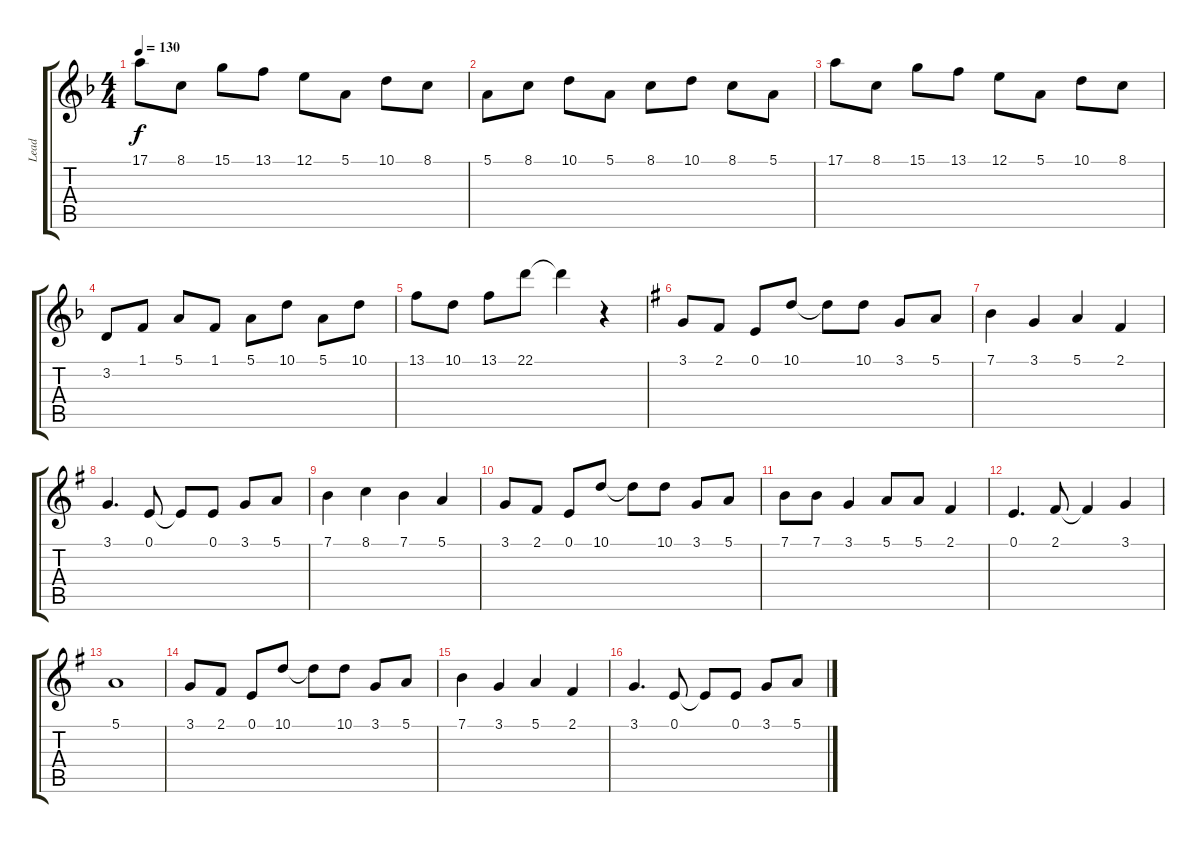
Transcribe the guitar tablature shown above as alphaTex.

\track ("Lead" "Lead") {instrument acousticgrandpiano}
\staff {score tabs}
\tuning (E4 B3 G3 D3 A2 E2) {hide}
\ts (4 4)
\tempo 130
\clef g2
\ks f
17.1.8{dy f} 8.1.8 15.1.8 13.1.8 12.1.8 5.1.8 10.1.8 8.1.8 |
5.1.8 8.1.8 10.1.8 5.1.8 8.1.8 10.1.8 8.1.8 5.1.8 |
17.1.8 8.1.8 15.1.8 13.1.8 12.1.8 5.1.8 10.1.8 8.1.8 |
3.2.8 1.1.8 5.1.8 1.1.8 5.1.8 10.1.8 5.1.8 10.1.8 |
13.1.8 10.1.8 13.1.8 22.1.8 22.1{t}.4 r.4 |
\ks g
3.1.8 2.1.8 0.1.8 10.1.8 10.1{t}.8 10.1.8 3.1.8 5.1.8 |
7.1.4 3.1.4 5.1.4 2.1.4 |
3.1.4{d} 0.1.8 0.1{t}.8 0.1.8 3.1.8 5.1.8 |
7.1.4 8.1.4 7.1.4 5.1.4 |
3.1.8 2.1.8 0.1.8 10.1.8 10.1{t}.8 10.1.8 3.1.8 5.1.8 |
7.1.8 7.1.8 3.1.4 5.1.8 5.1.8 2.1.4 |
0.1.4{d} 2.1.8 2.1{t}.4 3.1.4 |
5.1.1 |
3.1.8 2.1.8 0.1.8 10.1.8 10.1{t}.8 10.1.8 3.1.8 5.1.8 |
7.1.4 3.1.4 5.1.4 2.1.4 |
3.1.4{d} 0.1.8 0.1{t}.8 0.1.8 3.1.8 5.1.8
